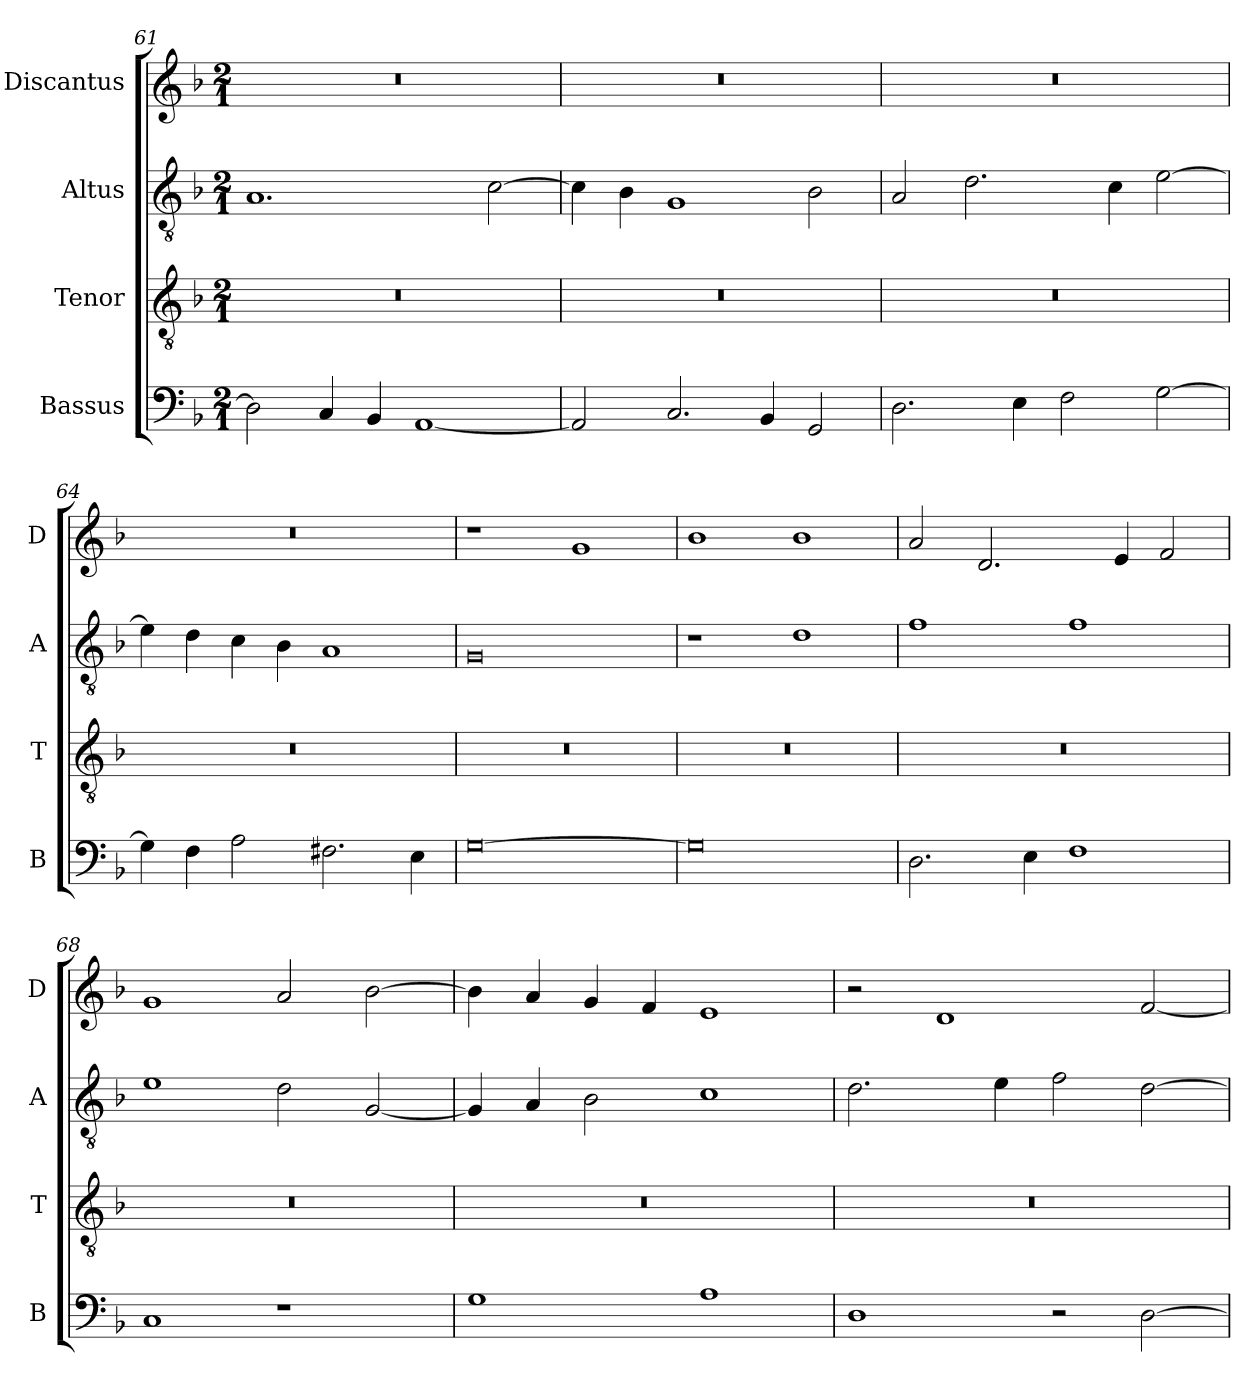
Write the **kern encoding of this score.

**kern	**kern	**kern	**kern
*part4	*part3	*part2	*part1
*staff4	*staff3	*staff2	*staff1
*I"Bassus	*I"Tenor	*I"Altus	*I"Discantus
*I'B	*I'T	*I'A	*I'D
*clefF4	*clefGv2	*clefGv2	*clefG2
*k[b-]	*k[b-]	*k[b-]	*k[b-]
*M2/1	*M2/1	*M2/1	*M2/1
=61	=61	=61	=61
2D\]	0r	1.A	0r
4C/	.	.	.
4BB-/	.	.	.
[1AA	.	.	.
.	.	[2c\	.
=62	=62	=62	=62
2AA/]	0r	4c\]	0r
.	.	4B-\	.
2.C/	.	1G	.
4BB-/	.	.	.
2GG/	.	2B-\	.
=63	=63	=63	=63
2.D\	0r	2A/	0r
.	.	2.d\	.
4E\	.	.	.
2F\	.	.	.
.	.	4c\	.
[2G\	.	[2e\	.
=64	=64	=64	=64
4G\]	0r	4e\]	0r
4F\	.	4d\	.
2A\	.	4c\	.
.	.	4B-\	.
2.F#X\	.	1A	.
4E\	.	.	.
=65	=65	=65	=65
[0G	0r	0G	1r
.	.	.	1g
=66	=66	=66	=66
0G]	0r	1r	1b-
.	.	1d	1b-
=67	=67	=67	=67
2.D\	0r	1f	2a/
.	.	.	2.d/
4E\	.	.	.
1F	.	1f	.
.	.	.	4e/
.	.	.	2f/
=68	=68	=68	=68
1C	0r	1e	1g
1r	.	2d\	2a/
.	.	[2G/	[2b-\
=69	=69	=69	=69
1G	0r	4G/]	4b-\]
.	.	4A/	4a/
.	.	2B-\	4g/
.	.	.	4f/
1A	.	1c	1e
=70	=70	=70	=70
1D	0r	2.d\	2r
.	.	.	1d
.	.	4e\	.
2r	.	2f\	.
[2D\	.	[2d\	[2f/
=	=	=	=
*-	*-	*-	*-
